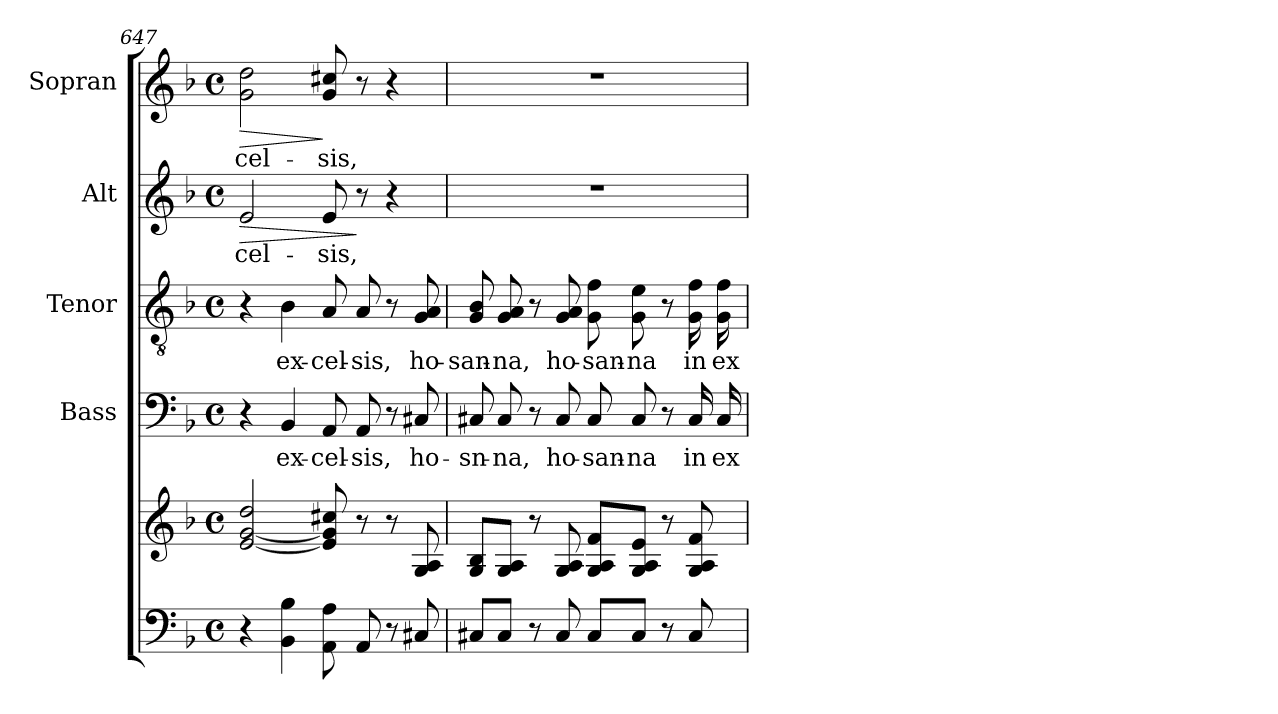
**kern	**kern	**kern	**text	**kern	**text	**kern	**text	**dynam	**kern	**text	**dynam
*part5	*part5	*part4	*part4	*part3	*part3	*part2	*part2	*part2	*part1	*part1	*part1
*staff6	*staff5	*staff4	*staff4	*staff3	*staff3	*staff2	*staff2	*staff2	*staff1	*staff1	*staff1
*	*	*I"Bass	*	*I"Tenor	*	*I"Alt	*	*	*I"Sopran	*	*
*	*	*I'B.	*	*I'T.	*	*I'A.	*	*	*I'S.	*	*
!!LO:PB:g=z
*clefF4	*clefG2	*clefF4	*	*clefGv2	*	*clefG2	*	*	*clefG2	*	*
*k[b-]	*k[b-]	*k[b-]	*	*k[b-]	*	*k[b-]	*	*	*k[b-]	*	*
*F:	*F:	*F:	*	*F:	*	*F:	*	*	*F:	*	*
*M4/4	*M4/4	*M4/4	*	*M4/4	*	*M4/4	*	*	*M4/4	*	*
*met(c)	*met(c)	*met(c)	*	*met(c)	*	*met(c)	*	*	*met(c)	*	*
=647	=647	=647	=647	=647	=647	=647	=647	=647	=647	=647	=647
!	!	!	!	!	!	!	!LO:LY:b	!LO:HP:b	!	!LO:LY:b	!LO:HP:b
4r	[2e/ [2g/ 2dd/	4r	.	4r	.	2e/	-cel-	>	2g\ 2dd\	-cel-	>
!	!	!	!LO:LY:b	!	!LO:LY:b	!	!	!	!	!	!
4BB-\ 4B-\	.	4BB-/	ex-	4B-\	ex-	.	.	.	.	.	.
!	!	!	!LO:LY:b	!	!LO:LY:b	!	!LO:LY:b	!	!	!LO:LY:b	!
8AA\ 8A\	8e/] 8g/] 8cc#X/	8AA/	-cel-	8A/	-cel-	8e/	-sis,	.	8g/ 8cc#X/	-sis,	]
!	!	!	!LO:LY:b	!	!LO:LY:b	!	!	!	!	!	!
8AA/	8r	8AA/	-sis,	8A/	-sis,	8r	.	]	8r	.	.
8r	8r	8r	.	8r	.	4r	.	.	4r	.	.
!	!	!	!LO:LY:b	!	!LO:LY:b	!	!	!	!	!	!
8C#X/	8G/ 8A/	8C#X/	ho-	8G/ 8A/	ho-	.	.	.	.	.	.
=648	=648	=648	=648	=648	=648	=648	=648	=648	=648	=648	=648
!	!	!	!LO:LY:b	!	!LO:LY:b	!	!	!	!	!	!
8C#X/L	8G/ 8B-/L	8C#X/	-sn-	8G/ 8B-/	-san-	1r	.	.	1r	.	.
!	!	!	!LO:LY:b	!	!LO:LY:b	!	!	!	!	!	!
8C#/J	8G/ 8A/J	8C#/	-na,	8G/ 8A/	-na,	.	.	.	.	.	.
8r	8r	8r	.	8r	.	.	.	.	.	.	.
!	!	!	!LO:LY:b	!	!LO:LY:b	!	!	!	!	!	!
8C#/	8G/ 8A/	8C#/	ho-	8G/ 8A/	ho-	.	.	.	.	.	.
!	!	!	!LO:LY:b	!	!LO:LY:b	!	!	!	!	!	!
8C#/L	8G/ 8A/ 8f/L	8C#/	-san-	8G\ 8f\	-san-	.	.	.	.	.	.
!	!	!	!LO:LY:b	!	!LO:LY:b	!	!	!	!	!	!
8C#/J	8G/ 8A/ 8e/J	8C#/	-na	8G\ 8e\	-na	.	.	.	.	.	.
8r	8r	8r	.	8r	.	.	.	.	.	.	.
!	!	!	!LO:LY:b	!	!LO:LY:b	!	!	!	!	!	!
8C#/	8G/ 8A/ 8f/	16C#/	in	16G\ 16f\	in	.	.	.	.	.	.
!	!	!	!LO:LY:b	!	!LO:LY:b	!	!	!	!	!	!
.	.	16C#/	ex-	16G\ 16f\	ex-	.	.	.	.	.	.
=	=	=	=	=	=	=	=	=	=	=	=
*-	*-	*-	*-	*-	*-	*-	*-	*-	*-	*-	*-
